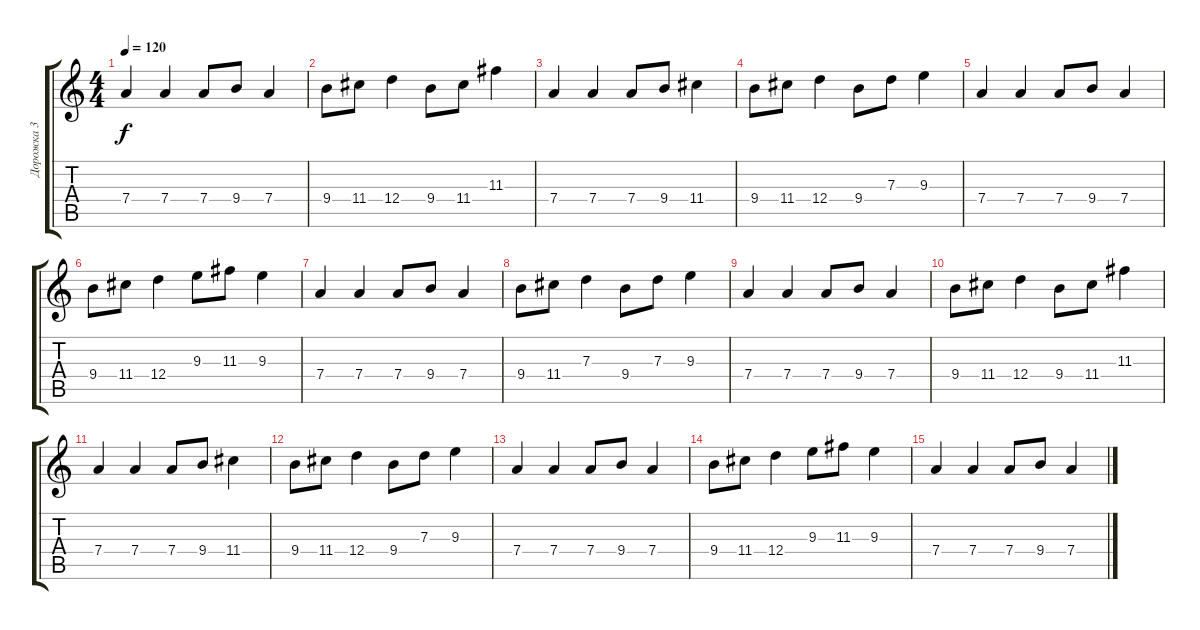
\track ("Дорожка 3" "Дорожка 3") {instrument distortionguitar}
\staff {score tabs}
\tuning (E4 B3 G3 D3 A2 E2) {hide}
\ts (4 4)
\tempo 120
\clef g2
\ks c
7.4.4{dy f} 7.4.4 7.4.8 9.4.8 7.4.4 |
9.4.8 11.4.8 12.4.4 9.4.8 11.4.8 11.3.4 |
7.4.4 7.4.4 7.4.8 9.4.8 11.4.4 |
9.4.8 11.4.8 12.4.4 9.4.8 7.3.8 9.3.4 |
7.4.4 7.4.4 7.4.8 9.4.8 7.4.4 |
9.4.8 11.4.8 12.4.4 9.3.8 11.3.8 9.3.4 |
7.4.4 7.4.4 7.4.8 9.4.8 7.4.4 |
9.4.8 11.4.8 7.3.4 9.4.8 7.3.8 9.3.4 |
7.4.4 7.4.4 7.4.8 9.4.8 7.4.4 |
9.4.8 11.4.8 12.4.4 9.4.8 11.4.8 11.3.4 |
7.4.4 7.4.4 7.4.8 9.4.8 11.4.4 |
9.4.8 11.4.8 12.4.4 9.4.8 7.3.8 9.3.4 |
7.4.4 7.4.4 7.4.8 9.4.8 7.4.4 |
9.4.8 11.4.8 12.4.4 9.3.8 11.3.8 9.3.4 |
7.4.4 7.4.4 7.4.8 9.4.8 7.4.4
